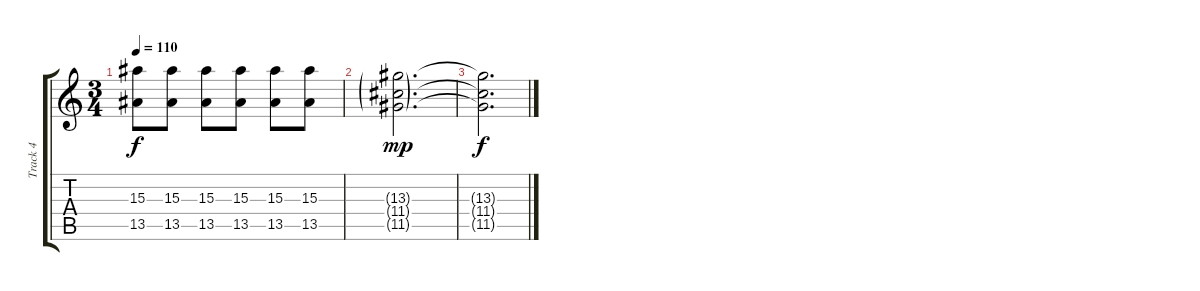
\track ("Track 4" "Track 4") {instrument overdrivenguitar}
\staff {score tabs}
\tuning (E4 B3 G3 D3 A2 E2) {hide}
\ts (3 4)
\tempo 110
\clef g2
\ks c
(15.3 13.5).8{dy f} (15.3 13.5).8 (15.3 13.5).8 (15.3 13.5).8 (15.3 13.5).8 (15.3 13.5).8 |
(13.3{g} 11.4{g} 11.5{g}).2{d dy mp} |
(13.3{t} 11.4{t} 11.5{t}).2{d dy f}
